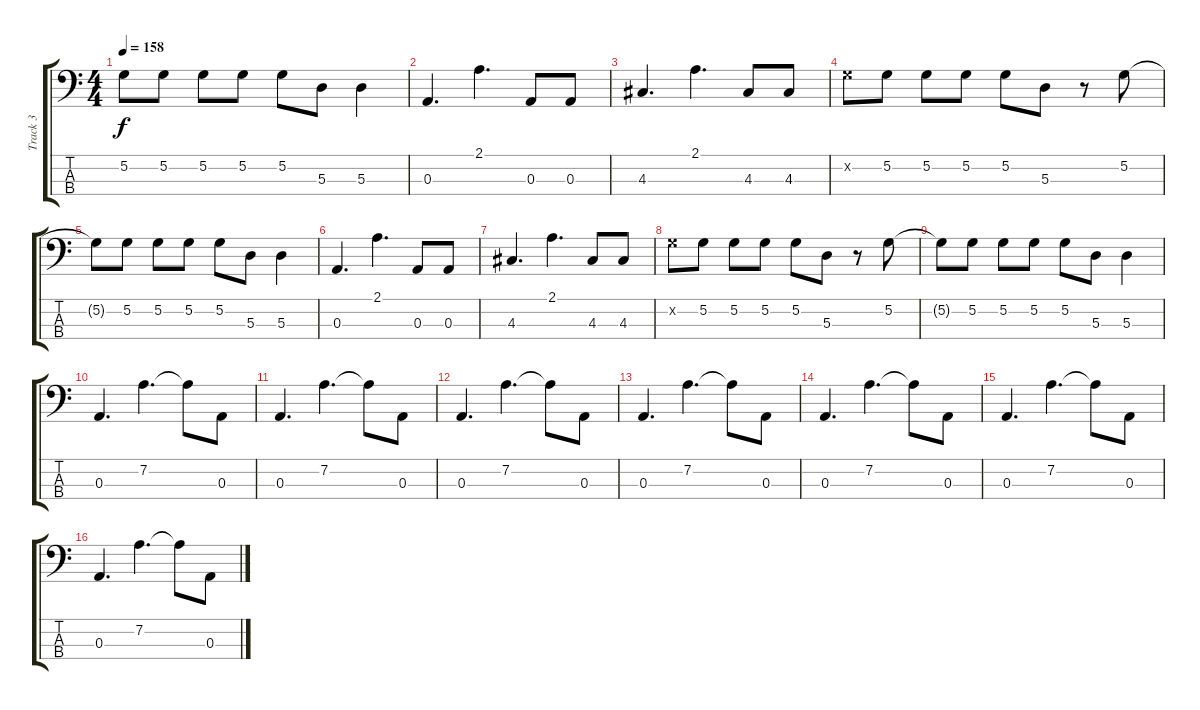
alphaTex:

\track ("Track 3" "Track 3") {instrument electricbasspick bank 255}
\staff {score tabs}
\tuning (G2 D2 A1 E1) {hide}
\ts (4 4)
\tempo 158
\clef f4
\ks c
5.2{t}.8{dy f} 5.2.8 5.2.8 5.2.8 5.2.8 5.3.8 5.3.4 |
0.3.4{d} 2.1.4{d} 0.3.8 0.3.8 |
4.3.4{d} 2.1.4{d} 4.3.8 4.3.8 |
5.2{x}.8 5.2.8 5.2.8 5.2.8 5.2.8 5.3.8 r.8 5.2.8 |
5.2{t}.8 5.2.8 5.2.8 5.2.8 5.2.8 5.3.8 5.3.4 |
0.3.4{d} 2.1.4{d} 0.3.8 0.3.8 |
4.3.4{d} 2.1.4{d} 4.3.8 4.3.8 |
5.2{x}.8 5.2.8 5.2.8 5.2.8 5.2.8 5.3.8 r.8 5.2.8 |
5.2{t}.8 5.2.8 5.2.8 5.2.8 5.2.8 5.3.8 5.3.4 |
0.3.4{d} 7.2.4{d} 7.2{t}.8 0.3.8 |
0.3.4{d} 7.2.4{d} 7.2{t}.8 0.3.8 |
0.3.4{d} 7.2.4{d} 7.2{t}.8 0.3.8 |
0.3.4{d} 7.2.4{d} 7.2{t}.8 0.3.8 |
0.3.4{d} 7.2.4{d} 7.2{t}.8 0.3.8 |
0.3.4{d} 7.2.4{d} 7.2{t}.8 0.3.8 |
0.3.4{d} 7.2.4{d} 7.2{t}.8 0.3.8
